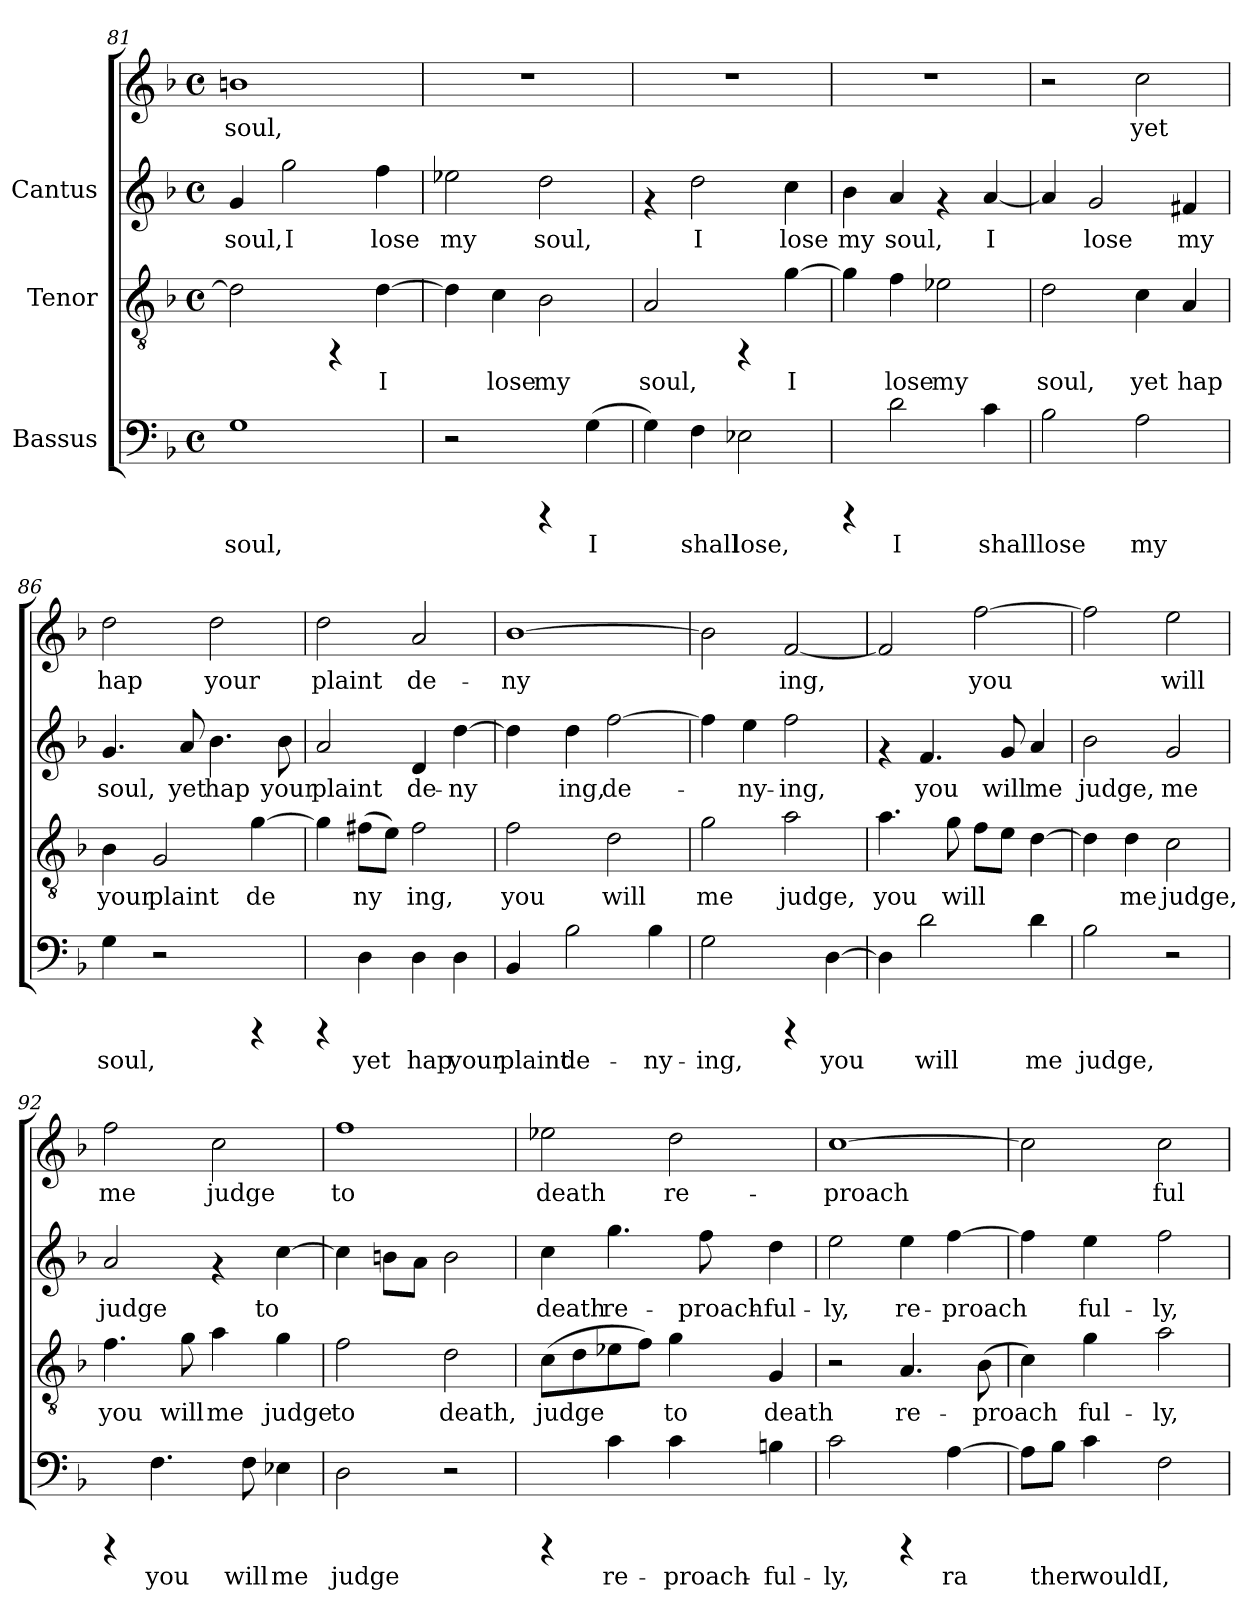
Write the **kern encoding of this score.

**kern	**text	**kern	**text	**kern	**text	**kern	**text
*part3	*part3	*part2	*part2	*part1	*part1	*part1	*part1
*staff4	*staff4	*staff3	*staff3	*staff2	*staff2	*staff1	*staff1
*I"Bassus	*	*I"Tenor	*	*I"Cantus	*	*	*
*clefF4	*	*clefGv2	*	*clefG2	*	*clefG2	*
*k[b-]	*	*k[b-]	*	*k[b-]	*	*k[b-]	*
*F:	*	*F:	*	*F:	*	*F:	*
*M4/4	*	*M4/4	*	*M4/4	*	*M4/4	*
*met(c)	*	*met(c)	*	*met(c)	*	*met(c)	*
=81	=81	=81	=81	=81	=81	=81	=81
!	!LO:LY:b:cj	!	!LO:LY:b:cj	!	!LO:LY:b:cj	!	!LO:LY:b:cj
1G	soul,	2d\]	.	4g/	soul,	1bn	soul,
!	!	!	!	!	!LO:LY:b:cj	!	!
.	.	.	.	2gg\	I	.	.
.	.	4rFF	.	.	.	.	.
!	!	!	!LO:LY:b:cj	!	!LO:LY:b:cj	!	!
.	.	[>4d\	I	4ff\	lose	.	.
=82	=82	=82	=82	=82	=82	=82	=82
!	!	!	!LO:LY:b:cj	!	!LO:LY:b:cj	!	!
2r	.	4d\]	.	2ee-X\	my	1r	.
!	!	!	!LO:LY:b:cj	!	!	!	!
.	.	4c\	lose	.	.	.	.
!	!	!	!LO:LY:b:cj	!	!LO:LY:b:cj	!	!
4rCCC	.	2B-\	my	2dd\	soul,	.	.
!	!LO:LY:b:cj	!	!	!	!	!	!
(>4G\	I	.	.	.	.	.	.
!!LO:LB:g=z
=83	=83	=83	=83	=83	=83	=83	=83
!	!LO:LY:b:cj	!	!LO:LY:b:cj	!	!	!	!
4G\)	.	2A/	soul,	4rf	.	1r	.
!	!LO:LY:b:cj	!	!	!	!LO:LY:b:cj	!	!
4F\	shall	.	.	2dd\	I	.	.
!	!LO:LY:b:cj	!	!	!	!	!	!
2E-X\	lose,	4rFF	.	.	.	.	.
!	!	!	!LO:LY:b:cj	!	!LO:LY:b:cj	!	!
.	.	[>4g\	I	4cc\	lose	.	.
=84	=84	=84	=84	=84	=84	=84	=84
!	!	!	!LO:LY:b:cj	!	!LO:LY:b:cj	!	!
4rCCC	.	4g\]	.	4b-\	my	1r	.
!	!LO:LY:b:cj	!	!LO:LY:b:cj	!	!LO:LY:b:cj	!	!
2d\	I	4f\	lose	4a/	soul,	.	.
!	!	!	!LO:LY:b:cj	!	!	!	!
.	.	2e-X\	my	4rf	.	.	.
!	!LO:LY:b:cj	!	!	!	!LO:LY:b:cj	!	!
4c\	shall	.	.	[<4a/	I	.	.
=85	=85	=85	=85	=85	=85	=85	=85
!	!LO:LY:b:cj	!	!LO:LY:b:cj	!	!LO:LY:b:cj	!	!
2B-\	lose	2d\	soul,	4a/]	.	2r	.
!	!	!	!	!	!LO:LY:b:cj	!	!
.	.	.	.	2g/	lose	.	.
!	!LO:LY:b:cj	!	!LO:LY:b:cj	!	!	!	!LO:LY:b:cj
2A\	my	4c\	yet	.	.	2cc\	yet
!	!	!	!LO:LY:b:cj	!	!LO:LY:b:cj	!	!
.	.	4A/	hap	4f#X/	my	.	.
=86	=86	=86	=86	=86	=86	=86	=86
!	!LO:LY:b:cj	!	!LO:LY:b:cj	!	!LO:LY:b:cj	!	!LO:LY:b:cj
4G\	soul,	4B-\	your	4.g/	soul,	2dd\	hap
!	!	!	!LO:LY:b:cj	!	!	!	!
2r	.	2G/	plaint	.	.	.	.
!	!	!	!	!	!LO:LY:b:cj	!	!
.	.	.	.	8a/	yet	.	.
!	!	!	!	!	!LO:LY:b:cj	!	!LO:LY:b:cj
.	.	.	.	4.b-\	hap	2dd\	your
!	!	!	!LO:LY:b:cj	!	!	!	!
4rCCC	.	[>4g\	de-	.	.	.	.
!	!	!	!	!	!LO:LY:b:cj	!	!
.	.	.	.	8b-\	your	.	.
=87	=87	=87	=87	=87	=87	=87	=87
!	!	!	!LO:LY:b:cj	!	!LO:LY:b:cj	!	!LO:LY:b:cj
4rCCC	.	4g\]	-	2a/	-plaint	2dd\	plaint
!	!LO:LY:b:cj	!	!LO:LY:b:cj	!	!	!	!
4D\	yet	(>8f#X\L	ny-	.	.	.	.
!	!	!	!LO:LY:b:cj	!	!	!	!
.	.	8e\J)	-	.	.	.	.
!	!LO:LY:b:cj	!	!LO:LY:b:cj	!	!LO:LY:b:cj	!	!LO:LY:b:cj
4D\	hap	2f#\	ing,	4d/	de-	2a/	de-
!	!LO:LY:b:cj	!	!	!	!LO:LY:b:cj	!	!
4D\	your	.	.	[>4dd\	-ny-	.	.
!!LO:LB:g=z
=88	=88	=88	=88	=88	=88	=88	=88
!	!LO:LY:b:cj	!	!LO:LY:b:cj	!	!LO:LY:b:cj	!	!LO:LY:b:cj
4BB-/	plaint	2f\	you	4dd\]	-	[>1b-	-ny-
!	!LO:LY:b:cj	!	!	!	!LO:LY:b:cj	!	!
2B-\	de-	.	.	4dd\	ing,	.	.
!	!	!	!LO:LY:b:cj	!	!LO:LY:b:cj	!	!
.	.	2d\	will	[>2ff\	de-	.	.
!	!LO:LY:b:cj	!	!	!	!	!	!
4B-\	-ny-	.	.	.	.	.	.
=89	=89	=89	=89	=89	=89	=89	=89
!	!LO:LY:b:cj	!	!LO:LY:b:cj	!	!LO:LY:b:cj	!	!LO:LY:b:cj
2G\	-ing,	2g\	me	4ff\]	.	2b-\]	-
!	!	!	!	!	!LO:LY:b:cj	!	!
.	.	.	.	4ee\	ny-	.	.
!	!	!	!LO:LY:b:cj	!	!LO:LY:b:cj	!	!LO:LY:b:cj
4rCCC	.	2a\	judge,	2ff\	-ing,	[<2f/	ing,
!	!LO:LY:b:cj	!	!	!	!	!	!
[>4D\	you	.	.	.	.	.	.
=90	=90	=90	=90	=90	=90	=90	=90
!	!LO:LY:b:cj	!	!LO:LY:b:cj	!	!	!	!LO:LY:b:cj
4D\]	.	4.a\	you	4rf	.	2f/]	.
!	!LO:LY:b:cj	!	!	!	!LO:LY:b:cj	!	!
2d\	will	.	.	4.f/	you	.	.
!	!	!	!LO:LY:b:cj	!	!	!	!
.	.	8g\	will	.	.	.	.
!	!	!	!LO:LY:b:cj	!	!	!	!LO:LY:b:cj
.	.	8f\L	.	.	.	[>2ff\	you
!	!	!	!LO:LY:b:cj	!	!LO:LY:b:cj	!	!
.	.	8e\J	.	8g/	will	.	.
!	!LO:LY:b:cj	!	!LO:LY:b:cj	!	!LO:LY:b:cj	!	!
4d\	me	[>4d\	.	4a/	me	.	.
=91	=91	=91	=91	=91	=91	=91	=91
!	!LO:LY:b:cj	!	!LO:LY:b:cj	!	!LO:LY:b:cj	!	!LO:LY:b:cj
2B-\	judge,	4d\]	.	2b-\	judge,	2ff\]	.
!	!	!	!LO:LY:b:cj	!	!	!	!
.	.	4d\	me	.	.	.	.
!	!	!	!LO:LY:b:cj	!	!LO:LY:b:cj	!	!LO:LY:b:cj
2r	.	2c\	judge,	2g/	me	2ee\	will
=92	=92	=92	=92	=92	=92	=92	=92
!	!	!	!LO:LY:b:cj	!	!LO:LY:b:cj	!	!LO:LY:b:cj
4rCCC	.	4.f\	you	2a/	judge	2ff\	me
!	!LO:LY:b:cj	!	!	!	!	!	!
4.F\	you	.	.	.	.	.	.
!	!	!	!LO:LY:b:cj	!	!	!	!
.	.	8g\	will	.	.	.	.
!	!	!	!LO:LY:b:cj	!	!	!	!LO:LY:b:cj
.	.	4a\	me	4rf	.	2cc\	judge
!	!LO:LY:b:cj	!	!	!	!	!	!
8F\	will	.	.	.	.	.	.
!	!LO:LY:b:cj	!	!LO:LY:b:cj	!	!LO:LY:b:cj	!	!
4E-X\	me	4g\	judge	[>4cc\	to	.	.
!!LO:PB:g=z
=93	=93	=93	=93	=93	=93	=93	=93
!	!LO:LY:b:cj	!	!LO:LY:b:cj	!	!	!	!LO:LY:b:cj
2D\	judge	2f\	to	4cc\]	.	1ff	to
.	.	.	.	8bn\L	.	.	.
.	.	.	.	8a\J	.	.	.
!	!	!	!LO:LY:b:cj	!	!	!	!
2r	.	2d\	death,	2b\	.	.	.
=94	=94	=94	=94	=94	=94	=94	=94
!	!	!	!LO:LY:b:cj	!	!LO:LY:b:cj	!	!LO:LY:b:cj
4rCCC	.	(>8c\L	judge	4cc\	-death	2ee-X\	death
!	!	!	!LO:LY:b:cj	!	!	!	!
.	.	8d\	.	.	.	.	.
!	!LO:LY:b:cj	!	!LO:LY:b:cj	!	!LO:LY:b:cj	!	!
4c\	re-	8e-X\	.	4.gg\	re-	.	.
!	!	!	!LO:LY:b:cj	!	!	!	!
.	.	8f\J)	.	.	.	.	.
!	!LO:LY:b:cj	!	!LO:LY:b:cj	!	!	!	!LO:LY:b:cj
4c\	-proach-	4g\	to	.	.	2dd\	re-
!	!	!	!	!	!LO:LY:b:cj	!	!
.	.	.	.	8ff\	-proach-	.	.
!	!LO:LY:b:cj	!	!LO:LY:b:cj	!	!LO:LY:b:cj	!	!
4Bn\	-ful-	4G/	death	4dd\	-ful-	.	.
=95	=95	=95	=95	=95	=95	=95	=95
!	!LO:LY:b:cj	!	!	!	!LO:LY:b:cj	!	!LO:LY:b:cj
2c\	-ly,	2r	.	2ee\	-ly,	[>1cc	-proach-
!	!	!	!LO:LY:b:cj	!	!LO:LY:b:cj	!	!
4rCCC	.	4.A/	re-	4ee\	re-	.	.
!	!LO:LY:b:cj	!	!	!	!LO:LY:b:cj	!	!
[>4A\	ra-	.	.	[>4ff\	-proach-	.	.
!	!	!	!LO:LY:b:cj	!	!	!	!
.	.	(>8B-\	-proach-	.	.	.	.
=96	=96	=96	=96	=96	=96	=96	=96
!	!LO:LY:b:cj	!	!LO:LY:b:cj	!	!LO:LY:b:cj	!	!LO:LY:b:cj
8A\L]	-	4c\)	-	4ff\]	-	2cc\]	-
!	!LO:LY:b:cj	!	!	!	!	!	!
8B-\J	ther	.	.	.	.	.	.
!	!LO:LY:b:cj	!	!LO:LY:b:cj	!	!LO:LY:b:cj	!	!
4c\	would	4g\	ful-	4ee\	ful-	.	.
!	!LO:LY:b:cj	!	!LO:LY:b:cj	!	!LO:LY:b:cj	!	!LO:LY:b:cj
2F\	I,	2a\	-ly,	2ff\	-ly,	2cc\	ful-
=	=	=	=	=	=	=	=
*-	*-	*-	*-	*-	*-	*-	*-
